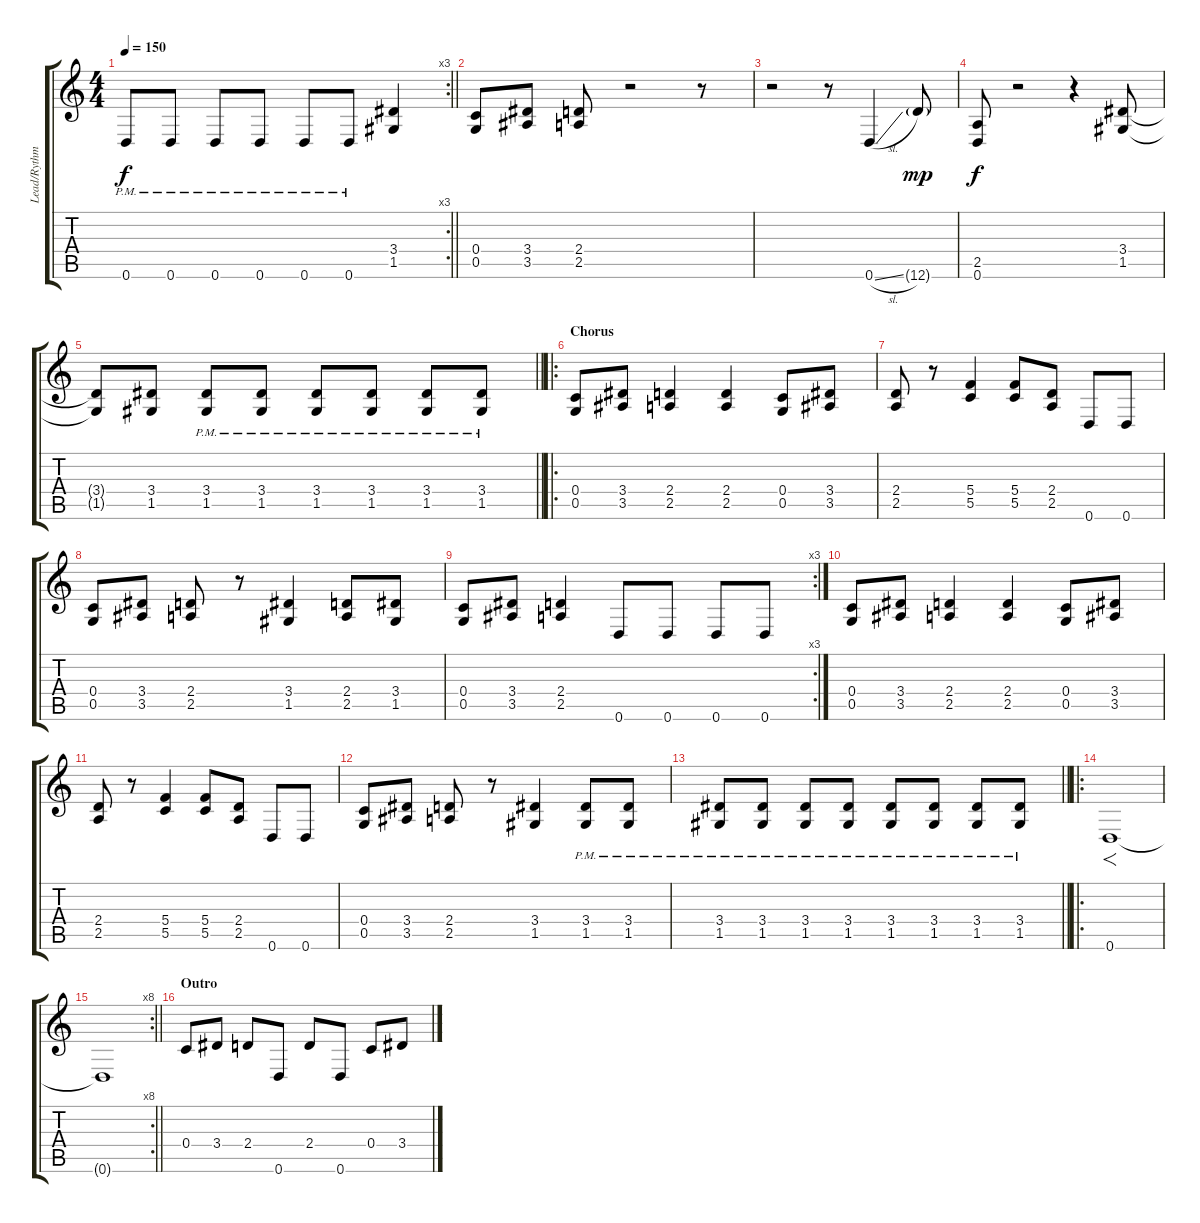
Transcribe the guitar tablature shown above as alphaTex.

\track ("Lead/Rythm Guitar" "Lead/Rythm") {instrument distortionguitar}
\staff {score tabs}
\tuning (D4 A3 F3 C3 G2 D2) {hide}
\rc 3
\ts (4 4)
\tempo 150
\clef g2
\barLineRight lightlight
\ks c
0.6{pm}.8{dy f} 0.6{pm}.8 0.6{pm}.8 0.6{pm}.8 0.6{pm}.8 0.6{pm}.8 (3.4 1.5).4 |
(0.4 0.5).8 (3.4 3.5).8 (2.4 2.5).8 r.2 r.8 |
r.2 r.8 0.6{sl}.4 12.6{g}.8{dy mp} |
(2.5 0.6).8{dy f} r.2 r.4 (3.4 1.5).8 |
\barLineRight lightlight
(3.4{t} 1.5{t}).8 (3.4 1.5).8 (3.4{pm} 1.5{pm}).8 (3.4{pm} 1.5{pm}).8 (3.4{pm} 1.5{pm}).8 (3.4{pm} 1.5{pm}).8 (3.4{pm} 1.5{pm}).8 (3.4{pm} 1.5{pm}).8 |
\ro
\section ("" "Chorus")
(0.4 0.5).8 (3.4 3.5).8 (2.4 2.5).4 (2.4 2.5).4 (0.4 0.5).8 (3.4 3.5).8 |
(2.4 2.5).8 r.8 (5.4 5.5).4 (5.4 5.5).8 (2.4 2.5).8 0.6.8 0.6.8 |
(0.4 0.5).8 (3.4 3.5).8 (2.4 2.5).8 r.8 (3.4 1.5).4 (2.4 2.5).8 (3.4 1.5).8 |
\rc 3
(0.4 0.5).8 (3.4 3.5).8 (2.4 2.5).4 0.6.8 0.6.8 0.6.8 0.6.8 |
(0.4 0.5).8 (3.4 3.5).8 (2.4 2.5).4 (2.4 2.5).4 (0.4 0.5).8 (3.4 3.5).8 |
(2.4 2.5).8 r.8 (5.4 5.5).4 (5.4 5.5).8 (2.4 2.5).8 0.6.8 0.6.8 |
(0.4 0.5).8 (3.4 3.5).8 (2.4 2.5).8 r.8 (3.4 1.5).4 (3.4{pm} 1.5{pm}).8 (3.4{pm} 1.5{pm}).8 |
\barLineRight lightlight
(3.4{pm} 1.5{pm}).8 (3.4{pm} 1.5{pm}).8 (3.4{pm} 1.5{pm}).8 (3.4{pm} 1.5{pm}).8 (3.4{pm} 1.5{pm}).8 (3.4{pm} 1.5{pm}).8 (3.4{pm} 1.5{pm}).8 (3.4{pm} 1.5{pm}).8 |
\ro
\section ("" "")
0.6.1{f} |
\rc 8
\barLineRight lightlight
0.6{t}.1 |
\section ("" "Outro")
0.4.8 3.4.8 2.4.8 0.6.8 2.4.8 0.6.8 0.4.8 3.4.8
